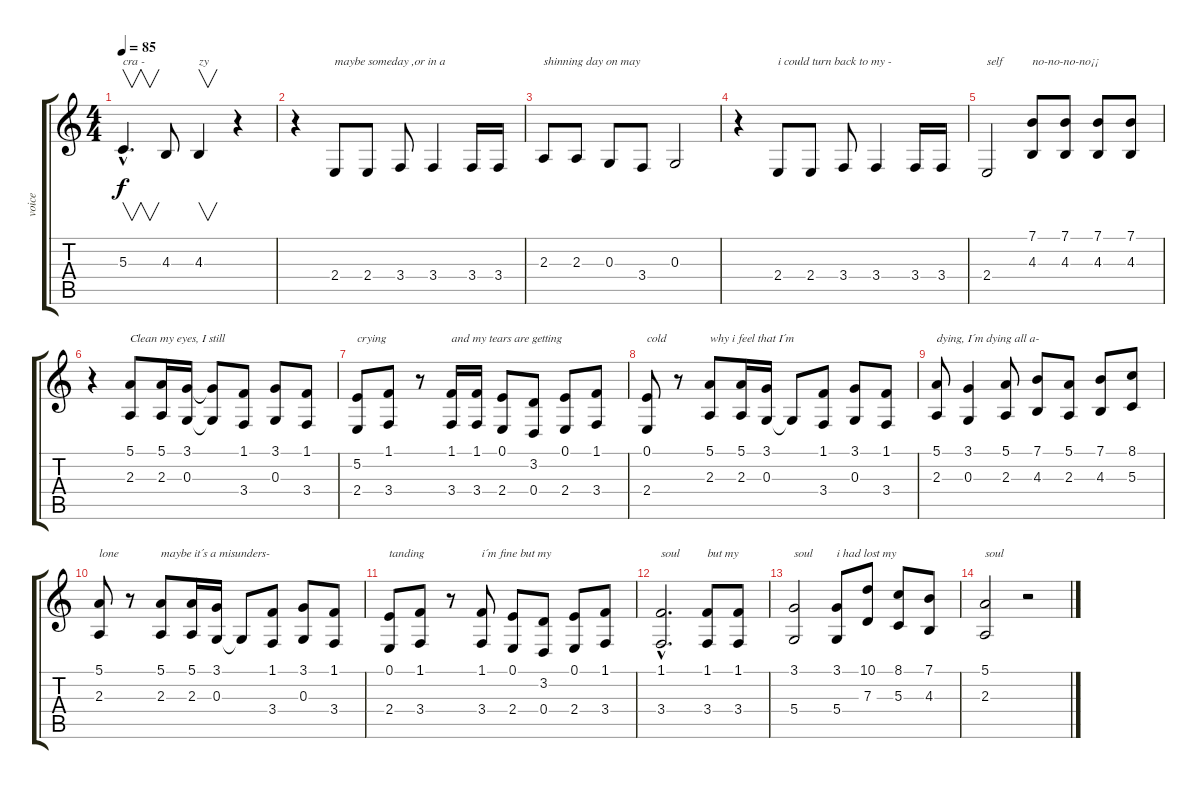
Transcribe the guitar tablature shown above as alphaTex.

\track ("voice" "voice") {instrument acousticgrandpiano}
\staff {score tabs}
\tuning (E4 B3 G3 D3 A2 E2) {hide}
\ts (4 4)
\tempo 85
\clef g2
\ks c
5.3{hac}.4{v d txt "cra -" dy f} 4.3.8 4.3.4{v txt "zy"} r.4 |
r.4 2.4.8{txt "maybe someday ,or in a"} 2.4.8 3.4.8 3.4.4 3.4.16 3.4.16 |
2.3.8{txt "shinning day on may"} 2.3.8 0.3.8 3.4.8 0.3.2 |
r.4 2.4.8{txt "i could turn back to my -"} 2.4.8 3.4.8 3.4.4 3.4.16 3.4.16 |
2.4.2{txt "self"} (7.1 4.3).8{txt "no-no-no-no¡¡"} (7.1 4.3).8 (7.1 4.3).8 (7.1 4.3).8 |
r.4 (5.1 2.3).8{txt "Clean my eyes, I still"} (5.1 2.3).16 (3.1 0.3).16 (3.1{t} 0.3{t}).8 (1.1 3.4).8 (3.1 0.3).8 (1.1 3.4).8 |
(5.2 2.4).8{txt "crying"} (1.1 3.4).8 r.8 (1.1 3.4).16{txt "and my tears are getting"} (1.1 3.4).16 (0.1 2.4).8 (3.2 0.4).8 (0.1 2.4).8 (1.1 3.4).8 |
(0.1 2.4).8{txt "cold"} r.8 (5.1 2.3).8{txt "why i feel that I´m"} (5.1 2.3).16 (3.1 0.3).16 0.3{t}.8 (1.1 3.4).8 (3.1 0.3).8 (1.1 3.4).8 |
(5.1 2.3).8{txt "dying, I´m dying all a-"} (3.1 0.3).4 (5.1 2.3).8 (7.1 4.3).8 (5.1 2.3).8 (7.1 4.3).8 (8.1 5.3).8 |
(5.1 2.3).8{txt "lone"} r.8 (5.1 2.3).8{txt "maybe it´s a misunders-"} (5.1 2.3).16 (3.1 0.3).16 0.3{t}.8 (1.1 3.4).8 (3.1 0.3).8 (1.1 3.4).8 |
(0.1 2.4).8{txt "tanding"} (1.1 3.4).8 r.8 (1.1 3.4).8{txt "i´m fine but my "} (0.1 2.4).8 (3.2 0.4).8 (0.1 2.4).8 (1.1 3.4).8 |
(1.1{hac} 3.4{hac}).2{d txt "soul"} (1.1 3.4).8{txt "but my"} (1.1 3.4).8 |
(3.1 5.4).2{txt "soul"} (3.1 5.4).8{txt "i had lost my "} (10.1 7.3).8 (8.1 5.3).8 (7.1 4.3).8 |
(5.1 2.3).2{txt "soul"} r.2
